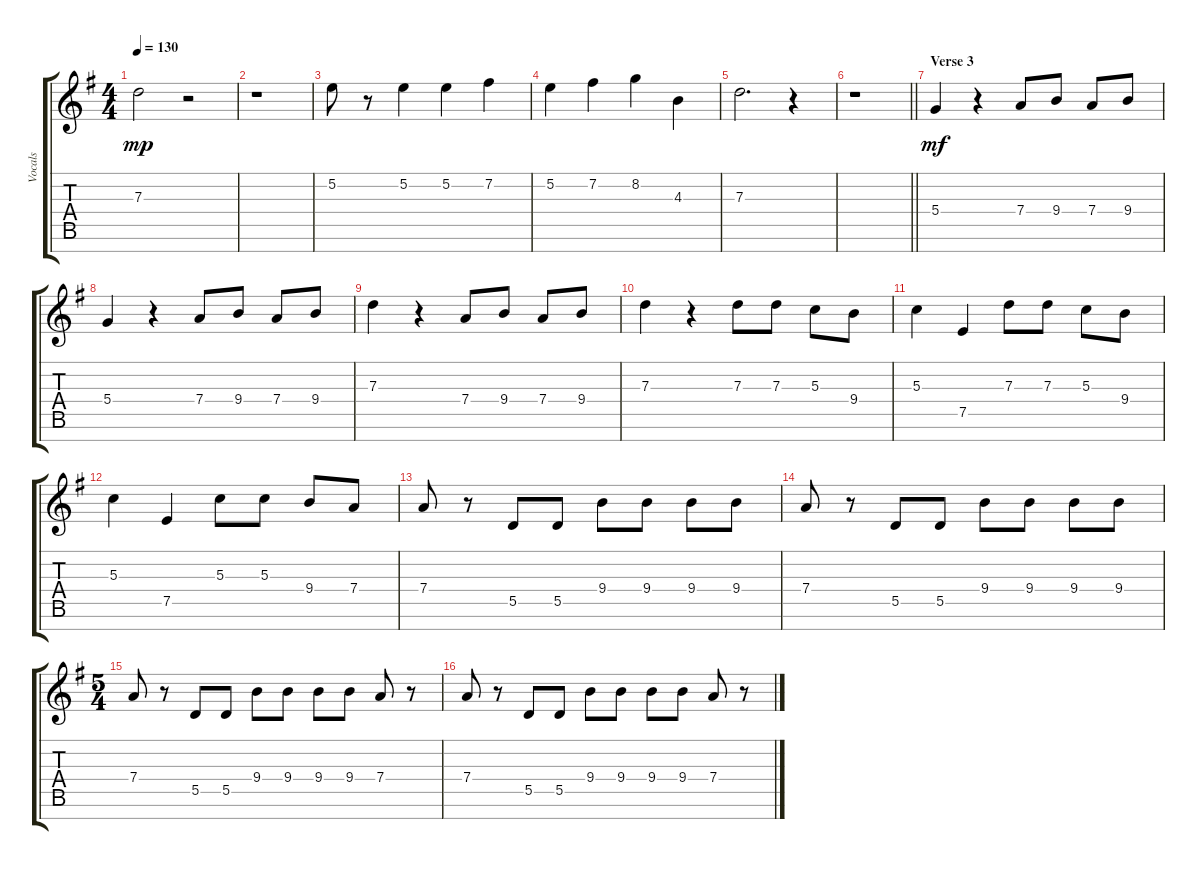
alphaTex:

\track ("Vocals" "Vocals") {instrument flute}
\staff {score tabs}
\tuning (E5 B4 G4 D4 A3 E3 B2) {hide}
\ts (4 4)
\tempo 130
\clef g2
\ks g
7.3.2{dy mp} r.2 |
r.1 |
5.2.8 r.8 5.2.4 5.2.4 7.2.4 |
5.2.4 7.2.4 8.2.4 4.3.4 |
7.3.2{d} r.4 |
\barLineRight lightlight
r.1 |
\section ("" "Verse 3")
5.4.4{dy mf} r.4 7.4.8 9.4.8 7.4.8 9.4.8 |
5.4.4 r.4 7.4.8 9.4.8 7.4.8 9.4.8 |
7.3.4 r.4 7.4.8 9.4.8 7.4.8 9.4.8 |
7.3.4 r.4 7.3.8 7.3.8 5.3.8 9.4.8 |
5.3.4 7.5.4 7.3.8 7.3.8 5.3.8 9.4.8 |
5.3.4 7.5.4 5.3.8 5.3.8 9.4.8 7.4.8 |
7.4.8 r.8 5.5.8 5.5.8 9.4.8 9.4.8 9.4.8 9.4.8 |
7.4.8 r.8 5.5.8 5.5.8 9.4.8 9.4.8 9.4.8 9.4.8 |
\ts (5 4)
7.4.8 r.8 5.5.8 5.5.8 9.4.8 9.4.8 9.4.8 9.4.8 7.4.8 r.8 |
7.4.8 r.8 5.5.8 5.5.8 9.4.8 9.4.8 9.4.8 9.4.8 7.4.8 r.8
